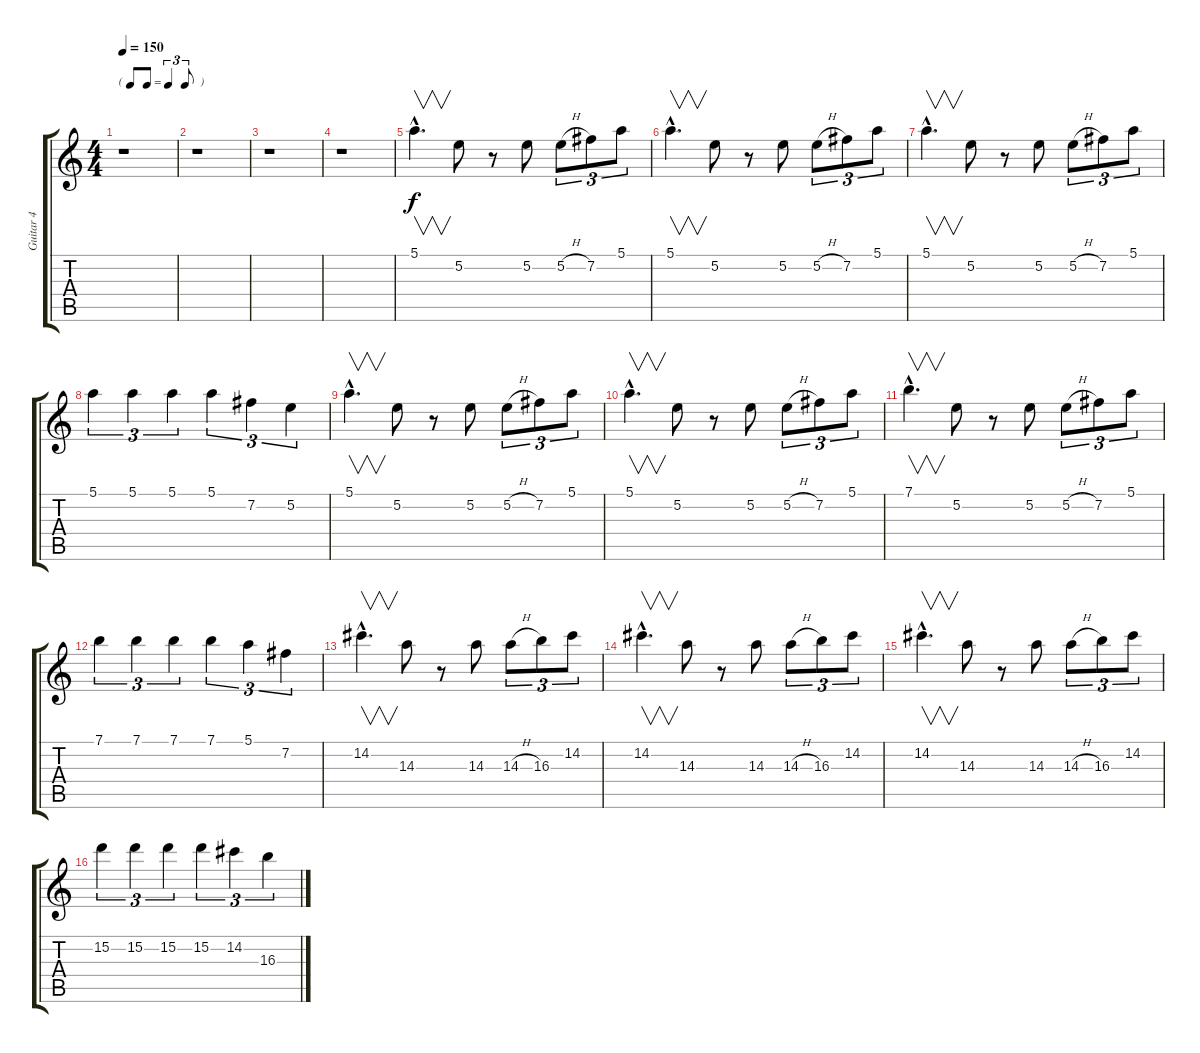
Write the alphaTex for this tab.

\track ("Guitar 4" "Guitar 4") {instrument overdrivenguitar}
\staff {score tabs}
\tuning (E4 B3 G3 D3 A2 E2) {hide}
\ts (4 4)
\tf triplet8th
\tempo 150
\clef g2
\ks c
r.1{dy f} |
r.1 |
r.1 |
r.1 |
5.1{hac}.4{v d} 5.2.8 r.8 5.2.8 5.2{h}.8{tu (3 2)} 7.2.8{tu (3 2)} 5.1.8{tu (3 2)} |
5.1{hac}.4{v d} 5.2.8 r.8 5.2.8 5.2{h}.8{tu (3 2)} 7.2.8{tu (3 2)} 5.1.8{tu (3 2)} |
5.1{hac}.4{v d} 5.2.8 r.8 5.2.8 5.2{h}.8{tu (3 2)} 7.2.8{tu (3 2)} 5.1.8{tu (3 2)} |
5.1.4{tu (3 2)} 5.1.4{tu (3 2)} 5.1.4{tu (3 2)} 5.1.4{tu (3 2)} 7.2.4{tu (3 2)} 5.2.4{tu (3 2)} |
5.1{hac}.4{v d} 5.2.8 r.8 5.2.8 5.2{h}.8{tu (3 2)} 7.2.8{tu (3 2)} 5.1.8{tu (3 2)} |
5.1{hac}.4{v d} 5.2.8 r.8 5.2.8 5.2{h}.8{tu (3 2)} 7.2.8{tu (3 2)} 5.1.8{tu (3 2)} |
7.1{hac}.4{v d} 5.2.8 r.8 5.2.8 5.2{h}.8{tu (3 2)} 7.2.8{tu (3 2)} 5.1.8{tu (3 2)} |
7.1.4{tu (3 2)} 7.1.4{tu (3 2)} 7.1.4{tu (3 2)} 7.1.4{tu (3 2)} 5.1.4{tu (3 2)} 7.2.4{tu (3 2)} |
14.2{hac}.4{v d} 14.3.8 r.8 14.3.8 14.3{h}.8{tu (3 2)} 16.3.8{tu (3 2)} 14.2.8{tu (3 2)} |
14.2{hac}.4{v d} 14.3.8 r.8 14.3.8 14.3{h}.8{tu (3 2)} 16.3.8{tu (3 2)} 14.2.8{tu (3 2)} |
14.2{hac}.4{v d} 14.3.8 r.8 14.3.8 14.3{h}.8{tu (3 2)} 16.3.8{tu (3 2)} 14.2.8{tu (3 2)} |
15.2.4{tu (3 2)} 15.2.4{tu (3 2)} 15.2.4{tu (3 2)} 15.2.4{tu (3 2)} 14.2.4{tu (3 2)} 16.3.4{tu (3 2)}
